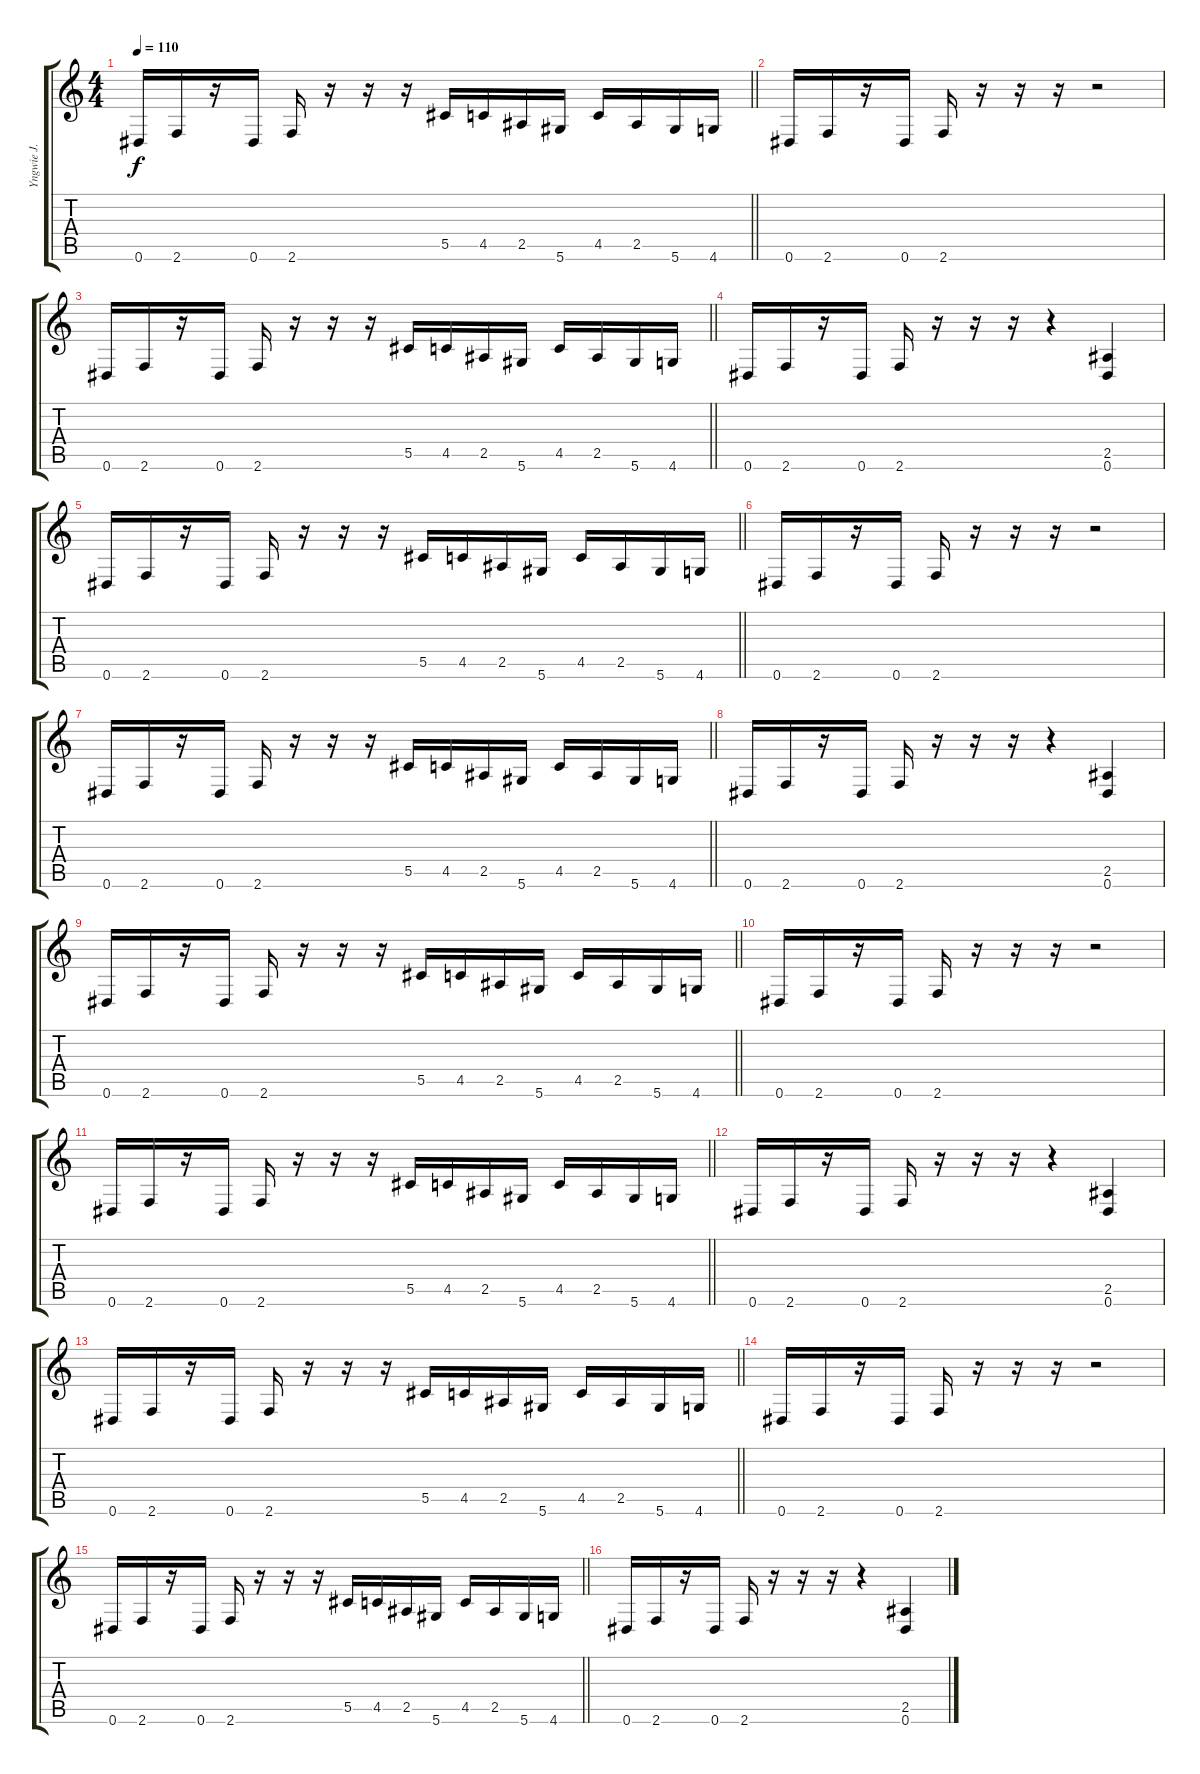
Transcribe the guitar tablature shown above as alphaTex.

\track ("Yngwie J. Malmsteen" "Yngwie J. ") {instrument overdrivenguitar}
\staff {score tabs}
\tuning (Eb4 Bb3 Gb3 Db3 Ab2 Eb2) {hide}
\ts (4 4)
\tempo 110
\clef g2
\barLineRight lightlight
\ks c
0.6.16{dy f} 2.6.16 r.16 0.6.16 2.6.16 r.16 r.16 r.16 5.5.16 4.5.16 2.5.16 5.6.16 4.5.16 2.5.16 5.6.16 4.6.16 |
0.6.16 2.6.16 r.16 0.6.16 2.6.16 r.16 r.16 r.16 r.2 |
\barLineRight lightlight
0.6.16 2.6.16 r.16 0.6.16 2.6.16 r.16 r.16 r.16 5.5.16 4.5.16 2.5.16 5.6.16 4.5.16 2.5.16 5.6.16 4.6.16 |
0.6.16 2.6.16 r.16 0.6.16 2.6.16 r.16 r.16 r.16 r.4 (2.5 0.6).4 |
\barLineRight lightlight
0.6.16 2.6.16 r.16 0.6.16 2.6.16 r.16 r.16 r.16 5.5.16 4.5.16 2.5.16 5.6.16 4.5.16 2.5.16 5.6.16 4.6.16 |
0.6.16 2.6.16 r.16 0.6.16 2.6.16 r.16 r.16 r.16 r.2 |
\barLineRight lightlight
0.6.16 2.6.16 r.16 0.6.16 2.6.16 r.16 r.16 r.16 5.5.16 4.5.16 2.5.16 5.6.16 4.5.16 2.5.16 5.6.16 4.6.16 |
0.6.16 2.6.16 r.16 0.6.16 2.6.16 r.16 r.16 r.16 r.4 (2.5 0.6).4 |
\barLineRight lightlight
0.6.16 2.6.16 r.16 0.6.16 2.6.16 r.16 r.16 r.16 5.5.16 4.5.16 2.5.16 5.6.16 4.5.16 2.5.16 5.6.16 4.6.16 |
0.6.16 2.6.16 r.16 0.6.16 2.6.16 r.16 r.16 r.16 r.2 |
\barLineRight lightlight
0.6.16 2.6.16 r.16 0.6.16 2.6.16 r.16 r.16 r.16 5.5.16 4.5.16 2.5.16 5.6.16 4.5.16 2.5.16 5.6.16 4.6.16 |
0.6.16 2.6.16 r.16 0.6.16 2.6.16 r.16 r.16 r.16 r.4 (2.5 0.6).4 |
\barLineRight lightlight
0.6.16 2.6.16 r.16 0.6.16 2.6.16 r.16 r.16 r.16 5.5.16 4.5.16 2.5.16 5.6.16 4.5.16 2.5.16 5.6.16 4.6.16 |
0.6.16 2.6.16 r.16 0.6.16 2.6.16 r.16 r.16 r.16 r.2 |
\barLineRight lightlight
0.6.16 2.6.16 r.16 0.6.16 2.6.16 r.16 r.16 r.16 5.5.16 4.5.16 2.5.16 5.6.16 4.5.16 2.5.16 5.6.16 4.6.16 |
0.6.16 2.6.16 r.16 0.6.16 2.6.16 r.16 r.16 r.16 r.4 (2.5 0.6).4
